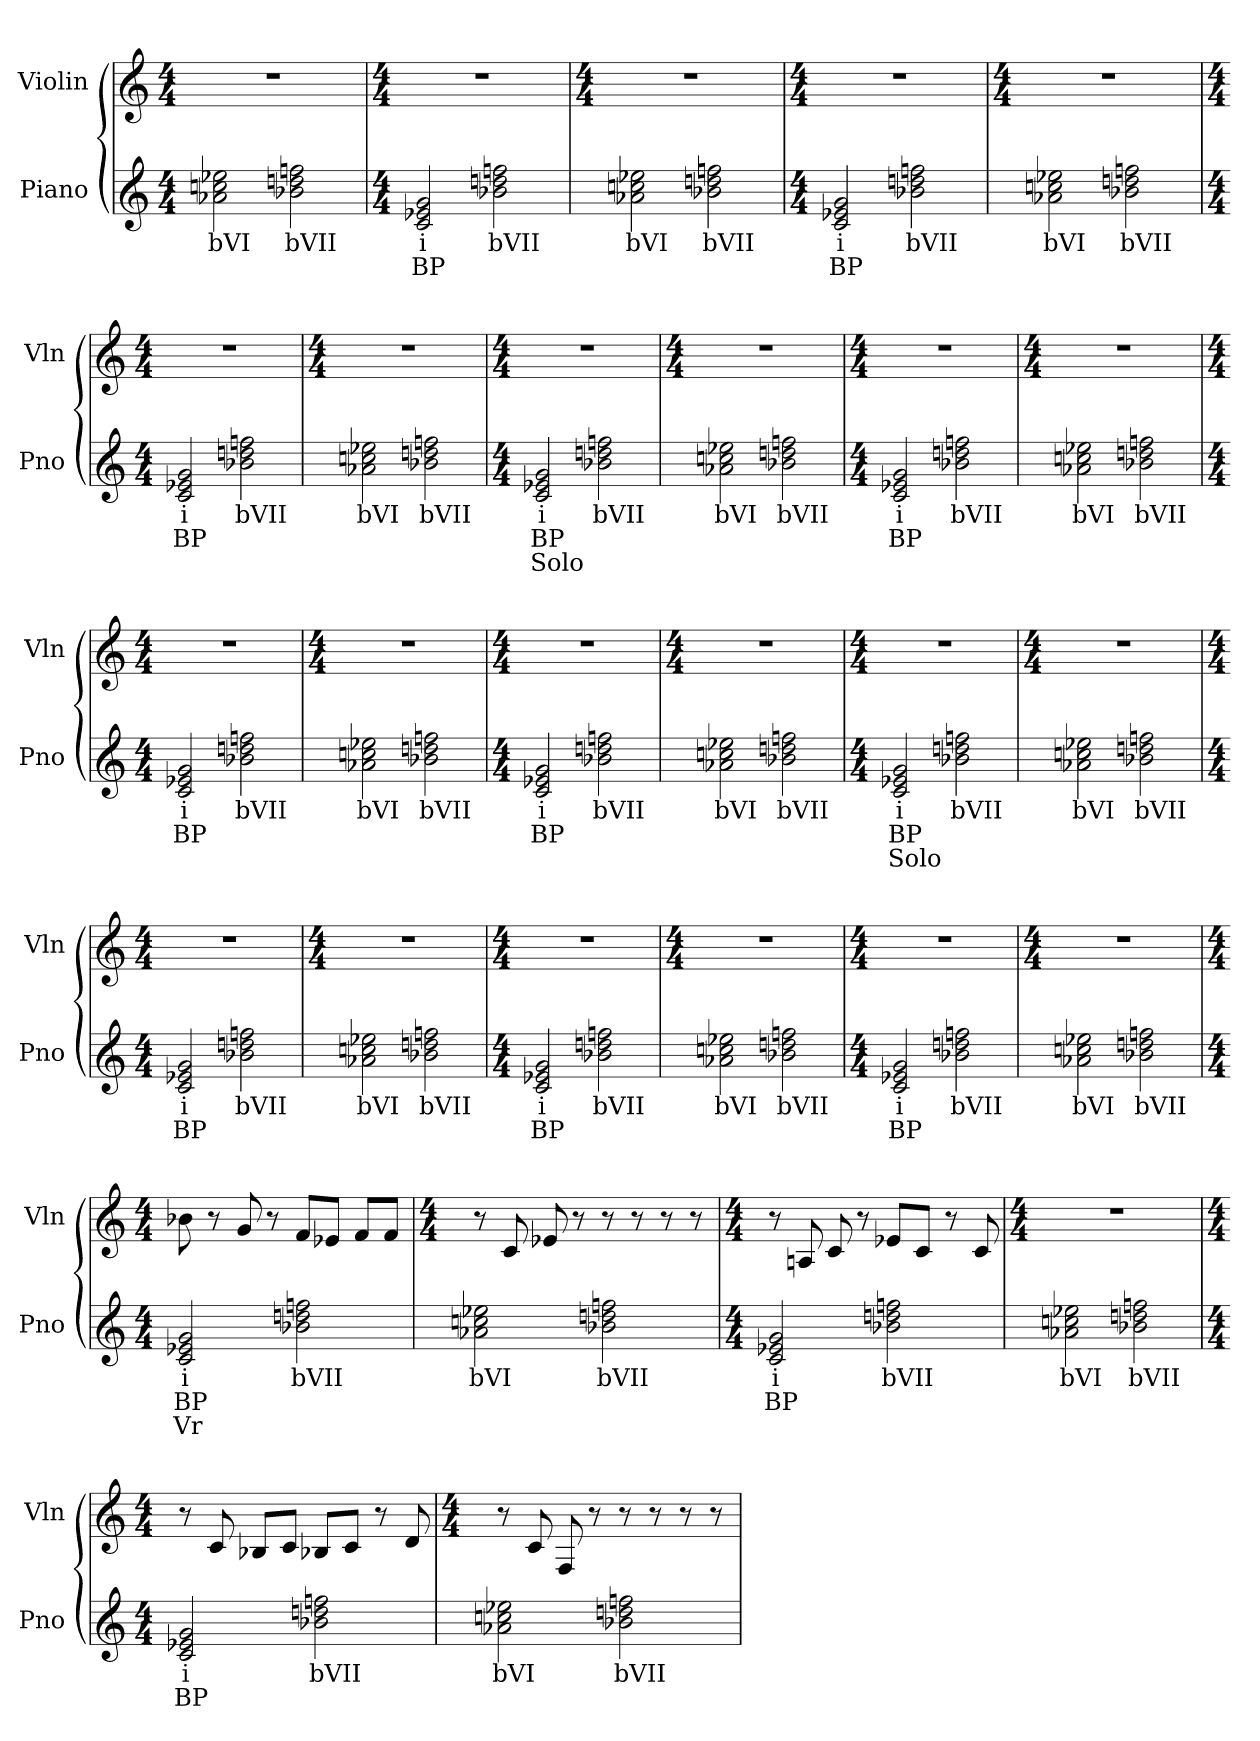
**kern	**text	**text	**text	**kern
*part2	*part2	*part2	*part2	*part1
*staff2	*staff2	*staff2	*staff2	*staff1
*I"Piano	*	*	*	*I"Violin
*I'Pno	*	*	*	*I'Vln
*k[]	*	*	*	*
*C:	*	*	*	*
*M4/4	*	*	*	*M4/4
=	=	=	=	=
2a-X 2ccn 2ee-X	bVI	.	.	1r
2b-X 2ddn 2ffn	bVII	.	.	.
=	=	=	=	=
*k[]	*	*	*	*
*C:	*	*	*	*
*M4/4	*	*	*	*M4/4
2c 2e-X 2g	i	BP	.	1r
2b-X 2ddn 2ffn	bVII	.	.	.
=	=	=	=	=
*k[]	*	*	*	*
*C:	*	*	*	*
*	*	*	*	*M4/4
2a-X 2ccn 2ee-X	bVI	.	.	1r
2b-X 2ddn 2ffn	bVII	.	.	.
=	=	=	=	=
*k[]	*	*	*	*
*C:	*	*	*	*
*M4/4	*	*	*	*M4/4
2c 2e-X 2g	i	BP	.	1r
2b-X 2ddn 2ffn	bVII	.	.	.
=	=	=	=	=
*k[]	*	*	*	*
*C:	*	*	*	*
*	*	*	*	*M4/4
2a-X 2ccn 2ee-X	bVI	.	.	1r
2b-X 2ddn 2ffn	bVII	.	.	.
=	=	=	=	=
*k[]	*	*	*	*
*C:	*	*	*	*
*M4/4	*	*	*	*M4/4
2c 2e-X 2g	i	BP	.	1r
2b-X 2ddn 2ffn	bVII	.	.	.
=	=	=	=	=
*k[]	*	*	*	*
*C:	*	*	*	*
*	*	*	*	*M4/4
2a-X 2ccn 2ee-X	bVI	.	.	1r
2b-X 2ddn 2ffn	bVII	.	.	.
=	=	=	=	=
*k[]	*	*	*	*
*C:	*	*	*	*
*M4/4	*	*	*	*M4/4
2c 2e-X 2g	i	BP	Solo	1r
2b-X 2ddn 2ffn	bVII	.	.	.
=	=	=	=	=
*k[]	*	*	*	*
*C:	*	*	*	*
*	*	*	*	*M4/4
2a-X 2ccn 2ee-X	bVI	.	.	1r
2b-X 2ddn 2ffn	bVII	.	.	.
=	=	=	=	=
*k[]	*	*	*	*
*C:	*	*	*	*
*M4/4	*	*	*	*M4/4
2c 2e-X 2g	i	BP	.	1r
2b-X 2ddn 2ffn	bVII	.	.	.
=	=	=	=	=
*k[]	*	*	*	*
*C:	*	*	*	*
*	*	*	*	*M4/4
2a-X 2ccn 2ee-X	bVI	.	.	1r
2b-X 2ddn 2ffn	bVII	.	.	.
=	=	=	=	=
*k[]	*	*	*	*
*C:	*	*	*	*
*M4/4	*	*	*	*M4/4
2c 2e-X 2g	i	BP	.	1r
2b-X 2ddn 2ffn	bVII	.	.	.
=	=	=	=	=
*k[]	*	*	*	*
*C:	*	*	*	*
*	*	*	*	*M4/4
2a-X 2ccn 2ee-X	bVI	.	.	1r
2b-X 2ddn 2ffn	bVII	.	.	.
=	=	=	=	=
*k[]	*	*	*	*
*C:	*	*	*	*
*M4/4	*	*	*	*M4/4
2c 2e-X 2g	i	BP	.	1r
2b-X 2ddn 2ffn	bVII	.	.	.
=	=	=	=	=
*k[]	*	*	*	*
*C:	*	*	*	*
*	*	*	*	*M4/4
2a-X 2ccn 2ee-X	bVI	.	.	1r
2b-X 2ddn 2ffn	bVII	.	.	.
=	=	=	=	=
*k[]	*	*	*	*
*C:	*	*	*	*
*M4/4	*	*	*	*M4/4
2c 2e-X 2g	i	BP	Solo	1r
2b-X 2ddn 2ffn	bVII	.	.	.
=	=	=	=	=
*k[]	*	*	*	*
*C:	*	*	*	*
*	*	*	*	*M4/4
2a-X 2ccn 2ee-X	bVI	.	.	1r
2b-X 2ddn 2ffn	bVII	.	.	.
=	=	=	=	=
*k[]	*	*	*	*
*C:	*	*	*	*
*M4/4	*	*	*	*M4/4
2c 2e-X 2g	i	BP	.	1r
2b-X 2ddn 2ffn	bVII	.	.	.
=	=	=	=	=
*k[]	*	*	*	*
*C:	*	*	*	*
*	*	*	*	*M4/4
2a-X 2ccn 2ee-X	bVI	.	.	1r
2b-X 2ddn 2ffn	bVII	.	.	.
=	=	=	=	=
*k[]	*	*	*	*
*C:	*	*	*	*
*M4/4	*	*	*	*M4/4
2c 2e-X 2g	i	BP	.	1r
2b-X 2ddn 2ffn	bVII	.	.	.
=	=	=	=	=
*k[]	*	*	*	*
*C:	*	*	*	*
*	*	*	*	*M4/4
2a-X 2ccn 2ee-X	bVI	.	.	1r
2b-X 2ddn 2ffn	bVII	.	.	.
=	=	=	=	=
*k[]	*	*	*	*
*C:	*	*	*	*
*M4/4	*	*	*	*M4/4
2c 2e-X 2g	i	BP	.	1r
2b-X 2ddn 2ffn	bVII	.	.	.
=	=	=	=	=
*k[]	*	*	*	*
*C:	*	*	*	*
*	*	*	*	*M4/4
2a-X 2ccn 2ee-X	bVI	.	.	1r
2b-X 2ddn 2ffn	bVII	.	.	.
=	=	=	=	=
*k[]	*	*	*	*
*C:	*	*	*	*
*M4/4	*	*	*	*M4/4
2c 2e-X 2g	i	BP	Vr	8b-X
.	.	.	.	8r
.	.	.	.	8g
.	.	.	.	8r
2b-X 2ddn 2ffn	bVII	.	.	8fL
.	.	.	.	8e-XJ
.	.	.	.	8fL
.	.	.	.	8fJ
=	=	=	=	=
*k[]	*	*	*	*
*C:	*	*	*	*
*	*	*	*	*M4/4
2a-X 2ccn 2ee-X	bVI	.	.	8r
.	.	.	.	8c
.	.	.	.	8e-X
.	.	.	.	8r
2b-X 2ddn 2ffn	bVII	.	.	8r
.	.	.	.	8r
.	.	.	.	8r
.	.	.	.	8r
=	=	=	=	=
*k[]	*	*	*	*
*C:	*	*	*	*
*M4/4	*	*	*	*M4/4
2c 2e-X 2g	i	BP	.	8r
.	.	.	.	8An
.	.	.	.	8c
.	.	.	.	8r
2b-X 2ddn 2ffn	bVII	.	.	8e-XL
.	.	.	.	8cJ
.	.	.	.	8r
.	.	.	.	8c
=	=	=	=	=
*k[]	*	*	*	*
*C:	*	*	*	*
*	*	*	*	*M4/4
2a-X 2ccn 2ee-X	bVI	.	.	1r
2b-X 2ddn 2ffn	bVII	.	.	.
=	=	=	=	=
*k[]	*	*	*	*
*C:	*	*	*	*
*M4/4	*	*	*	*M4/4
2c 2e-X 2g	i	BP	.	8r
.	.	.	.	8c
.	.	.	.	8B-XL
.	.	.	.	8cJ
2b-X 2ddn 2ffn	bVII	.	.	8B-XL
.	.	.	.	8cJ
.	.	.	.	8r
.	.	.	.	8d
=	=	=	=	=
*k[]	*	*	*	*
*C:	*	*	*	*
*	*	*	*	*M4/4
2a-X 2ccn 2ee-X	bVI	.	.	8r
.	.	.	.	8c
.	.	.	.	8F
.	.	.	.	8r
2b-X 2ddn 2ffn	bVII	.	.	8r
.	.	.	.	8r
.	.	.	.	8r
.	.	.	.	8r
=	=	=	=	=
*-	*-	*-	*-	*-
